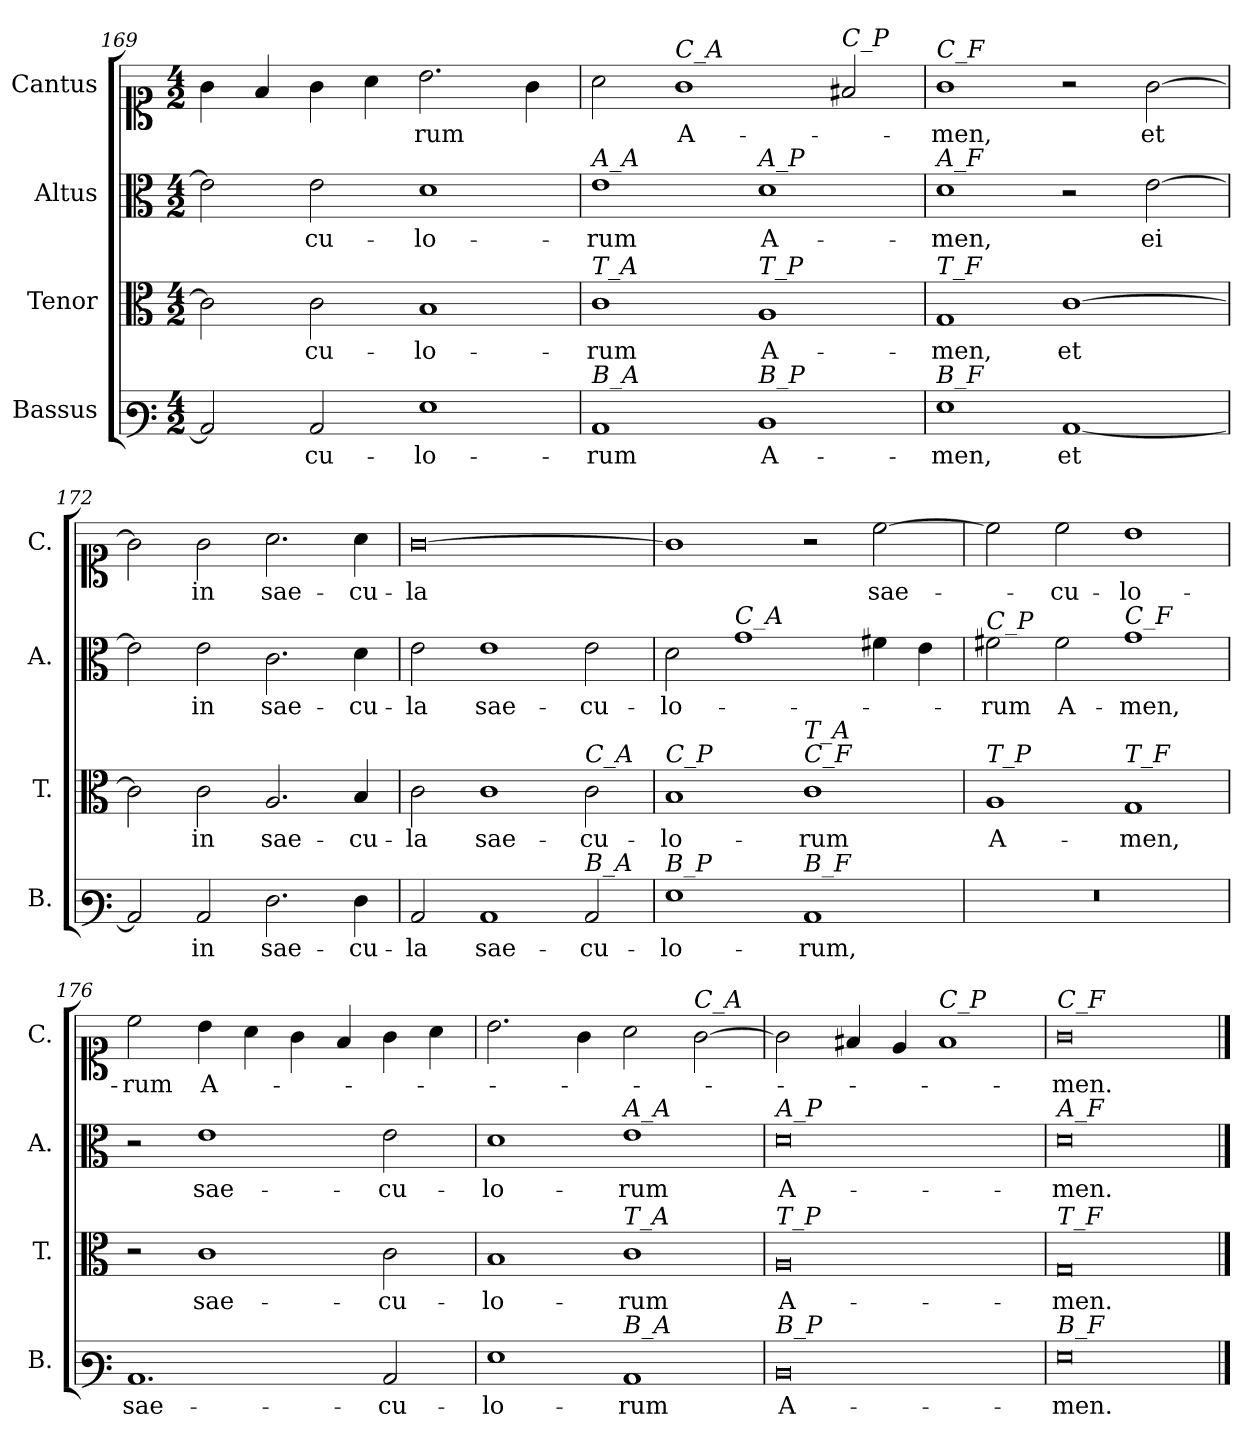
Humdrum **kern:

**kern	**text	**kern	**text	**kern	**text	**kern	**text
*part4	*part4	*part3	*part3	*part2	*part2	*part1	*part1
*staff4	*staff4	*staff3	*staff3	*staff2	*staff2	*staff1	*staff1
*I"Bassus	*	*I"Tenor	*	*I"Altus	*	*I"Cantus	*
*I'B.	*	*I'T.	*	*I'A.	*	*I'C.	*
*clefF3	*	*clefC3	*	*clefC3	*	*clefC1	*
*k[]	*	*k[]	*	*k[]	*	*k[]	*
*M4/2	*	*M4/2	*	*M4/2	*	*M4/2	*
=169	=169	=169	=169	=169	=169	=169	=169
2C/]	.	2c\]	.	2e\]	.	4g\	.
.	.	.	.	.	.	4f/	.
!	!LO:LY:b	!	!LO:LY:b	!	!LO:LY:b	!	!
2C/	-cu-	2c\	-cu-	2e\	-cu-	4g\	.
.	.	.	.	.	.	4a\	.
!	!LO:LY:b	!	!LO:LY:b	!	!LO:LY:b	!	!LO:LY:b
1G	-lo-	1B	-lo-	1d	-lo-	2.b\	-rum
.	.	.	.	.	.	4g\	.
=170	=170	=170	=170	=170	=170	=170	=170
!	!	!	!	!LO:TX:a:i:t=A_A	!	!	!
!	!	!LO:TX:a:i:t=T_A	!	!	!	!	!
!LO:TX:a:i:t=B_A	!	!	!	!	!	!	!
!	!LO:LY:b	!	!LO:LY:b	!	!LO:LY:b	!	!
1C	-rum	1c	-rum	1e	-rum	2a\	.
!	!	!	!	!	!	!LO:TX:a:i:t=C_A	!
!	!	!	!	!	!	!	!LO:LY:b
.	.	.	.	.	.	1g	A-
!	!	!	!	!LO:TX:a:i:t=A_P	!	!	!
!	!	!LO:TX:a:i:t=T_P	!	!	!	!	!
!LO:TX:a:i:t=B_P	!	!	!	!	!	!	!
!	!LO:LY:b	!	!LO:LY:b	!	!LO:LY:b	!	!
1D	A-	1A	A-	1d	A-	.	.
!	!	!	!	!	!	!LO:TX:a:i:t=C_P	!
.	.	.	.	.	.	2f#X/	.
=171	=171	=171	=171	=171	=171	=171	=171
!	!	!	!	!	!	!LO:TX:a:i:t=C_F	!
!	!	!	!	!LO:TX:a:i:t=A_F	!	!	!
!	!	!LO:TX:a:i:t=T_F	!	!	!	!	!
!LO:TX:a:i:t=B_F	!	!	!	!	!	!	!
!	!LO:LY:b	!	!LO:LY:b	!	!LO:LY:b	!	!LO:LY:b
1G	-men,	1G	-men,	1d	-men,	1g	-men,
!	!LO:LY:b	!	!LO:LY:b	!	!	!	!
[1C	et	[1c	et	2r	.	2r	.
!	!	!	!	!	!LO:LY:b	!	!LO:LY:b
.	.	.	.	[2e\	ei	[2g\	et
!!LO:LB:g=z
=172	=172	=172	=172	=172	=172	=172	=172
2C/]	.	2c\]	.	2e\]	.	2g\]	.
!	!LO:LY:b	!	!LO:LY:b	!	!LO:LY:b	!	!LO:LY:b
2C/	in	2c\	in	2e\	in	2g\	in
!	!LO:LY:b	!	!LO:LY:b	!	!LO:LY:b	!	!LO:LY:b
2.F\	sae-	2.A/	sae-	2.c\	sae-	2.a\	sae-
!	!LO:LY:b	!	!LO:LY:b	!	!LO:LY:b	!	!LO:LY:b
4F\	-cu-	4B/	-cu-	4d\	cu-	4a\	-cu-
=173	=173	=173	=173	=173	=173	=173	=173
!	!LO:LY:b	!	!LO:LY:b	!	!LO:LY:b	!	!LO:LY:b
2C/	-la	2c\	-la	2e\	-la	[0g	-la
!	!LO:LY:b	!	!LO:LY:b	!	!LO:LY:b	!	!
1C	sae-	1c	sae-	1e	sae-	.	.
!	!	!LO:TX:a:i:t=C_A	!	!	!	!	!
!LO:TX:a:i:t=B_A	!	!	!	!	!	!	!
!	!LO:LY:b	!	!LO:LY:b	!	!LO:LY:b	!	!
2C/	-cu-	2c\	-cu-	2e\	-cu-	.	.
=174	=174	=174	=174	=174	=174	=174	=174
!	!	!LO:TX:a:i:t=C_P	!	!	!	!	!
!LO:TX:a:i:t=B_P	!	!	!	!	!	!	!
!	!LO:LY:b	!	!LO:LY:b	!	!LO:LY:b	!	!
1G	-lo-	1B	-lo-	2d\	-lo-	1g]	.
!	!	!	!	!LO:TX:a:i:t=C_A	!	!	!
.	.	.	.	1g	.	.	.
!	!	!LO:TX:a:i:t=C_F	!	!	!	!	!
!	!	!LO:TX:a:i:t=T_A	!	!	!	!	!
!LO:TX:a:i:t=B_F	!	!	!	!	!	!	!
!	!LO:LY:b	!	!LO:LY:b	!	!	!	!
1C	-rum,	1c	-rum	.	.	2r	.
!	!	!	!	!	!	!	!LO:LY:b
.	.	.	.	4f#X\	.	[2cc\	sae-
.	.	.	.	4e\	.	.	.
=175	=175	=175	=175	=175	=175	=175	=175
!	!	!	!	!LO:TX:a:i:t=C_P	!	!	!
!	!	!LO:TX:a:i:t=T_P	!	!	!	!	!
!	!	!	!LO:LY:b	!	!LO:LY:b	!	!
0r	.	1A	A-	2f#X\	-rum	2cc\]	.
!	!	!	!	!	!LO:LY:b	!	!LO:LY:b
.	.	.	.	2f#\	A-	2cc\	-cu-
!	!	!	!	!LO:TX:a:i:t=C_F	!	!	!
!	!	!LO:TX:a:i:t=T_F	!	!	!	!	!
!	!	!	!LO:LY:b	!	!LO:LY:b	!	!LO:LY:b
.	.	1G	-men,	1g	-men,	1b	-lo-
=176	=176	=176	=176	=176	=176	=176	=176
!	!LO:LY:b	!	!	!	!	!	!LO:LY:b
1.C	sae-	2r	.	2r	.	2cc\	-rum
!	!	!	!LO:LY:b	!	!LO:LY:b	!	!LO:LY:b
.	.	1c	sae-	1e	sae-	4b\	A-
.	.	.	.	.	.	4a\	.
.	.	.	.	.	.	4g\	.
.	.	.	.	.	.	4f/	.
!	!LO:LY:b	!	!LO:LY:b	!	!LO:LY:b	!	!
2C/	-cu-	2c\	-cu-	2e\	-cu-	4g\	.
.	.	.	.	.	.	4a\	.
!!LO:PB:g=z
=177	=177	=177	=177	=177	=177	=177	=177
!	!LO:LY:b	!	!LO:LY:b	!	!LO:LY:b	!	!
1G	-lo-	1B	-lo-	1d	-lo-	2.b\	.
.	.	.	.	.	.	4g\	.
!	!	!	!	!LO:TX:a:i:t=A_A	!	!	!
!	!	!LO:TX:a:i:t=T_A	!	!	!	!	!
!LO:TX:a:i:t=B_A	!	!	!	!	!	!	!
!	!LO:LY:b	!	!LO:LY:b	!	!LO:LY:b	!	!
1C	-rum	1c	-rum	1e	-rum	2a\	.
!	!	!	!	!	!	!LO:TX:a:i:t=C_A	!
.	.	.	.	.	.	[2g\	.
=178	=178	=178	=178	=178	=178	=178	=178
!	!	!	!	!LO:TX:a:i:t=A_P	!	!	!
!	!	!LO:TX:a:i:t=T_P	!	!	!	!	!
!LO:TX:a:i:t=B_P	!	!	!	!	!	!	!
!	!LO:LY:b	!	!LO:LY:b	!	!LO:LY:b	!	!
0D	A-	0A	A-	0d	A-	2g\]	.
.	.	.	.	.	.	4f#X/	.
.	.	.	.	.	.	4e/	.
!	!	!	!	!	!	!LO:TX:a:i:t=C_P	!
.	.	.	.	.	.	1f#	.
=179	=179	=179	=179	=179	=179	=179	=179
!	!	!	!	!	!	!LO:TX:a:i:t=C_F	!
!	!	!	!	!LO:TX:a:i:t=A_F	!	!	!
!	!	!LO:TX:a:i:t=T_F	!	!	!	!	!
!LO:TX:a:i:t=B_F	!	!	!	!	!	!	!
!	!LO:LY:b	!	!LO:LY:b	!	!LO:LY:b	!	!LO:LY:b
0G	-men.	0G	-men.	0d	-men.	0g	-men.
==	==	==	==	==	==	==	==
*-	*-	*-	*-	*-	*-	*-	*-
